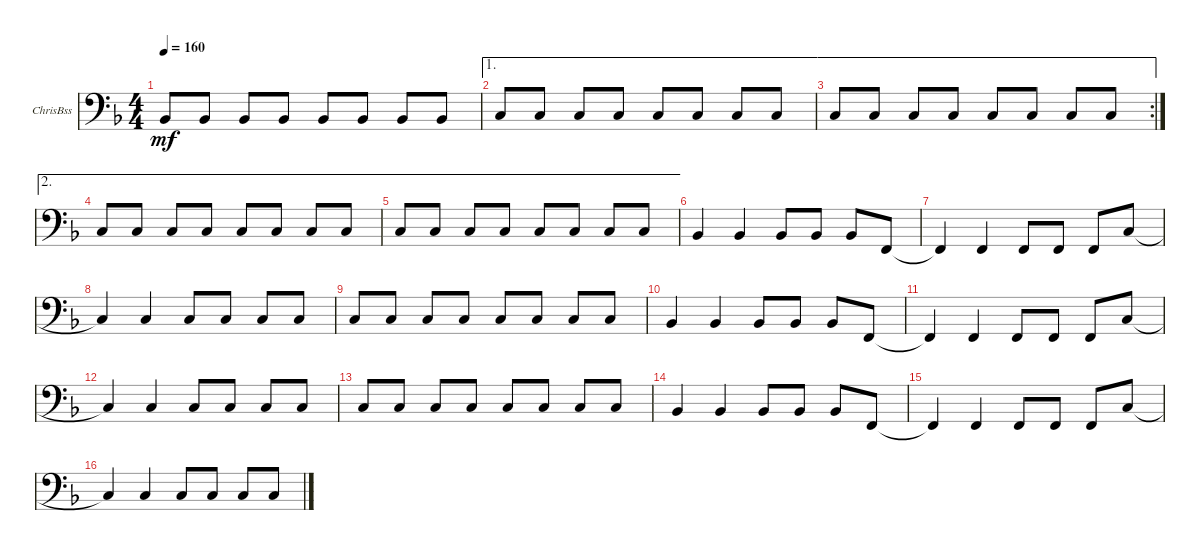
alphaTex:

\defaultSystemsLayout 4
\bracketExtendMode groupsimilarinstruments
\firstSystemTrackNameOrientation horizontal
\otherSystemsTrackNameOrientation horizontal
\track ("Bass Guitar" "ChrisBss") {instrument electricbassfinger}
\staff {score}
\tuning (G2 D2 A1 D1)
\ts (4 4)
\tempo 160
\clef f4
\ks dminor
1.3.8{dy mf} 1.3.8 1.3.8 1.3.8 1.3.8 1.3.8 1.3.8 1.3.8 |
\ae 1
3.3.8 3.3.8 3.3.8 3.3.8 3.3.8 3.3.8 3.3.8 3.3.8 |
\ae 1
\rc 2
3.3.8 3.3.8 3.3.8 3.3.8 3.3.8 3.3.8 3.3.8 3.3.8 |
\ae 2
3.3.8 3.3.8 3.3.8 3.3.8 3.3.8 3.3.8 3.3.8 3.3.8 |
\ae 2
3.3.8 3.3.8 3.3.8 3.3.8 3.3.8 3.3.8 3.3.8 3.3.8 |
8.4.4 8.4.4 8.4.8 8.4.8 8.4.8 3.4.8 |
3.4{t}.4 3.4.4 3.4.8 3.4.8 3.4.8 3.3.8 |
3.3{t}.4 3.3.4 3.3.8 3.3.8 3.3.8 3.3.8 |
3.3.8 3.3.8 3.3.8 3.3.8 3.3.8 3.3.8 3.3.8 3.3.8 |
8.4.4 8.4.4 8.4.8 8.4.8 8.4.8 3.4.8 |
3.4{t}.4 3.4.4 3.4.8 3.4.8 3.4.8 3.3.8 |
3.3{t}.4 3.3.4 3.3.8 3.3.8 3.3.8 3.3.8 |
3.3.8 3.3.8 3.3.8 3.3.8 3.3.8 3.3.8 3.3.8 3.3.8 |
8.4.4 8.4.4 8.4.8 8.4.8 8.4.8 3.4.8 |
3.4{t}.4 3.4.4 3.4.8 3.4.8 3.4.8 3.3.8 |
3.3{t}.4 3.3.4 3.3.8 3.3.8 3.3.8 3.3.8
